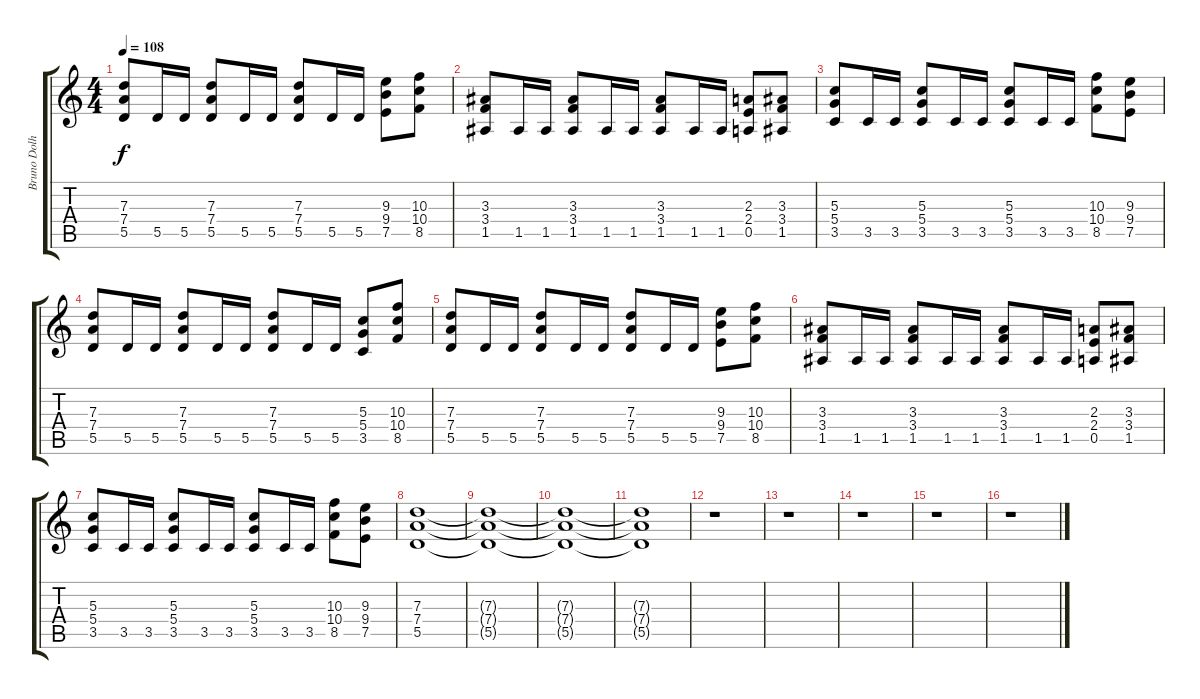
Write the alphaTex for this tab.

\track ("Bruno Dolheguy" "Bruno Dolh") {instrument distortionguitar}
\staff {score tabs}
\tuning (E4 B3 G3 D3 A2 E2) {hide}
\ts (4 4)
\tempo 108
\clef g2
\ks c
(7.3 7.4 5.5).8{dy f} 5.5.16 5.5.16 (7.3 7.4 5.5).8 5.5.16 5.5.16 (7.3 7.4 5.5).8 5.5.16 5.5.16 (9.3 9.4 7.5).8 (10.3 10.4 8.5).8 |
(3.3 3.4 1.5).8 1.5.16 1.5.16 (3.3 3.4 1.5).8 1.5.16 1.5.16 (3.3 3.4 1.5).8 1.5.16 1.5.16 (2.3 2.4 0.5).8 (3.3 3.4 1.5).8 |
(5.3 5.4 3.5).8 3.5.16 3.5.16 (5.3 5.4 3.5).8 3.5.16 3.5.16 (5.3 5.4 3.5).8 3.5.16 3.5.16 (10.3 10.4 8.5).8 (9.3 9.4 7.5).8 |
(7.3 7.4 5.5).8 5.5.16 5.5.16 (7.3 7.4 5.5).8 5.5.16 5.5.16 (7.3 7.4 5.5).8 5.5.16 5.5.16 (5.3 5.4 3.5).8 (10.3 10.4 8.5).8 |
(7.3 7.4 5.5).8 5.5.16 5.5.16 (7.3 7.4 5.5).8 5.5.16 5.5.16 (7.3 7.4 5.5).8 5.5.16 5.5.16 (9.3 9.4 7.5).8 (10.3 10.4 8.5).8 |
(3.3 3.4 1.5).8 1.5.16 1.5.16 (3.3 3.4 1.5).8 1.5.16 1.5.16 (3.3 3.4 1.5).8 1.5.16 1.5.16 (2.3 2.4 0.5).8 (3.3 3.4 1.5).8 |
(5.3 5.4 3.5).8 3.5.16 3.5.16 (5.3 5.4 3.5).8 3.5.16 3.5.16 (5.3 5.4 3.5).8 3.5.16 3.5.16 (10.3 10.4 8.5).8 (9.3 9.4 7.5).8 |
(7.3 7.4 5.5).1 |
(7.3{t} 7.4{t} 5.5{t}).1 |
(7.3{t} 7.4{t} 5.5{t}).1 |
(7.3{t} 7.4{t} 5.5{t}).1 |
r.1 |
r.1 |
r.1 |
r.1 |
r.1
